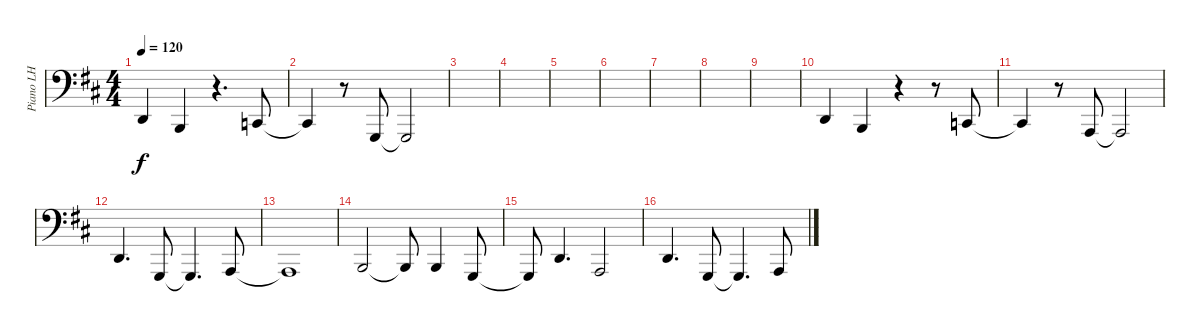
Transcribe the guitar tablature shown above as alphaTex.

\track ("Piano LH" "Piano LH") {instrument brightacousticpiano}
\staff {score}
\tuning (C3 G2 D2 A1 E1 B0) {hide}
\ts (4 4)
\tempo 120
\clef f4
\ks d
0.3.4{dy f} 2.4.4 r.4{d} 3.4.8 |
3.4{t}.4 r.8 3.5.8 3.5{t}.2 |
|
|
|
|
|
|
|
0.3.4 2.4.4 r.4 r.8 3.4.8 |
3.4{t}.4 r.8 0.4.8 0.4{t}.2 |
0.3.4{d} 3.5.8 3.5{t}.4{d} 0.4.8 |
0.4{t}.1 |
2.4.2 2.4{t}.8 2.4.4 3.5.8 |
3.5{t}.8 0.3.4{d} 0.4.2 |
0.3.4{d} 3.5.8 3.5{t}.4{d} 0.4.8
